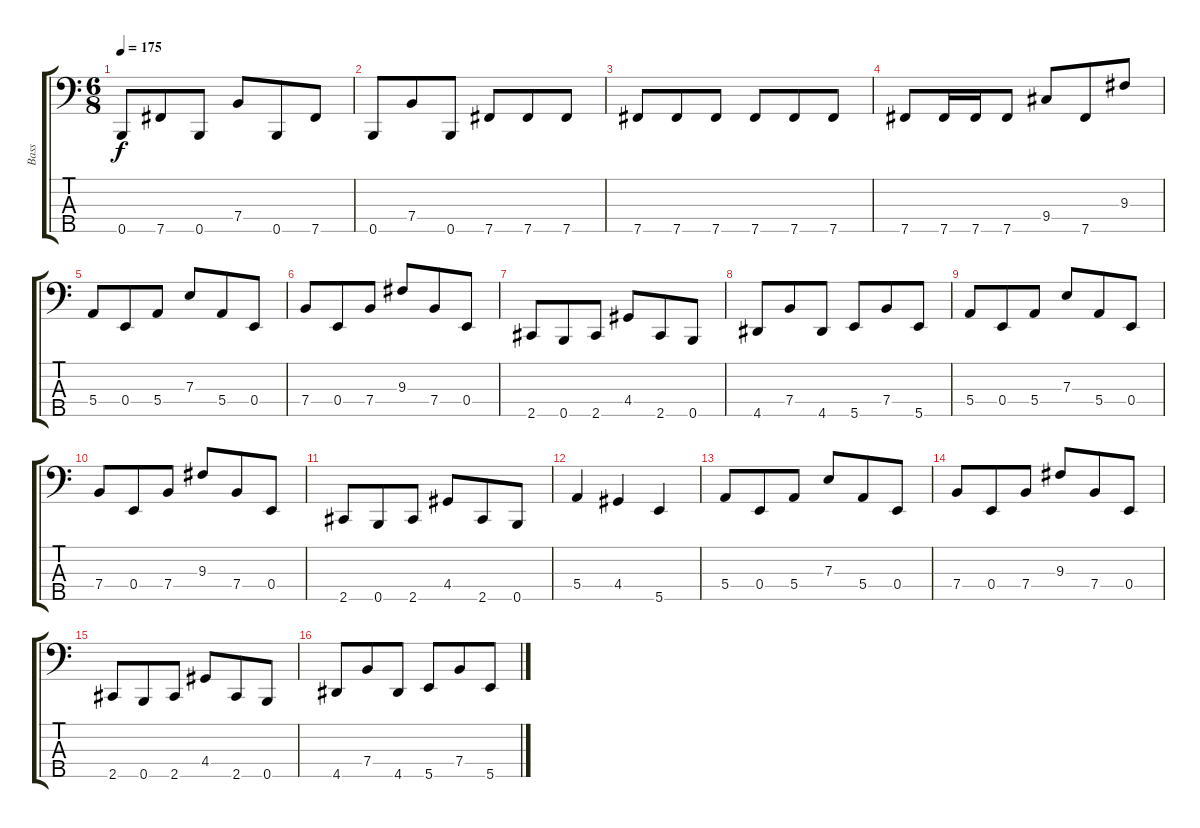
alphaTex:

\track ("Bass" "Bass") {instrument electricbassfinger}
\staff {score tabs}
\tuning (G2 D2 A1 E1 B0) {hide}
\ts (6 8)
\tempo 175
\clef f4
\ks c
0.5.8{dy f} 7.5.8 0.5.8 7.4.8 0.5.8 7.5.8 |
0.5.8 7.4.8 0.5.8 7.5.8 7.5.8 7.5.8 |
7.5.8 7.5.8 7.5.8 7.5.8 7.5.8 7.5.8 |
7.5.8 7.5.16 7.5.16 7.5.8 9.4.8 7.5.8 9.3.8 |
5.4.8 0.4.8 5.4.8 7.3.8 5.4.8 0.4.8 |
7.4.8 0.4.8 7.4.8 9.3.8 7.4.8 0.4.8 |
2.5.8 0.5.8 2.5.8 4.4.8 2.5.8 0.5.8 |
4.5.8 7.4.8 4.5.8 5.5.8 7.4.8 5.5.8 |
5.4.8 0.4.8 5.4.8 7.3.8 5.4.8 0.4.8 |
7.4.8 0.4.8 7.4.8 9.3.8 7.4.8 0.4.8 |
2.5.8 0.5.8 2.5.8 4.4.8 2.5.8 0.5.8 |
5.4.4 4.4.4 5.5.4 |
5.4.8 0.4.8 5.4.8 7.3.8 5.4.8 0.4.8 |
7.4.8 0.4.8 7.4.8 9.3.8 7.4.8 0.4.8 |
2.5.8 0.5.8 2.5.8 4.4.8 2.5.8 0.5.8 |
4.5.8 7.4.8 4.5.8 5.5.8 7.4.8 5.5.8
